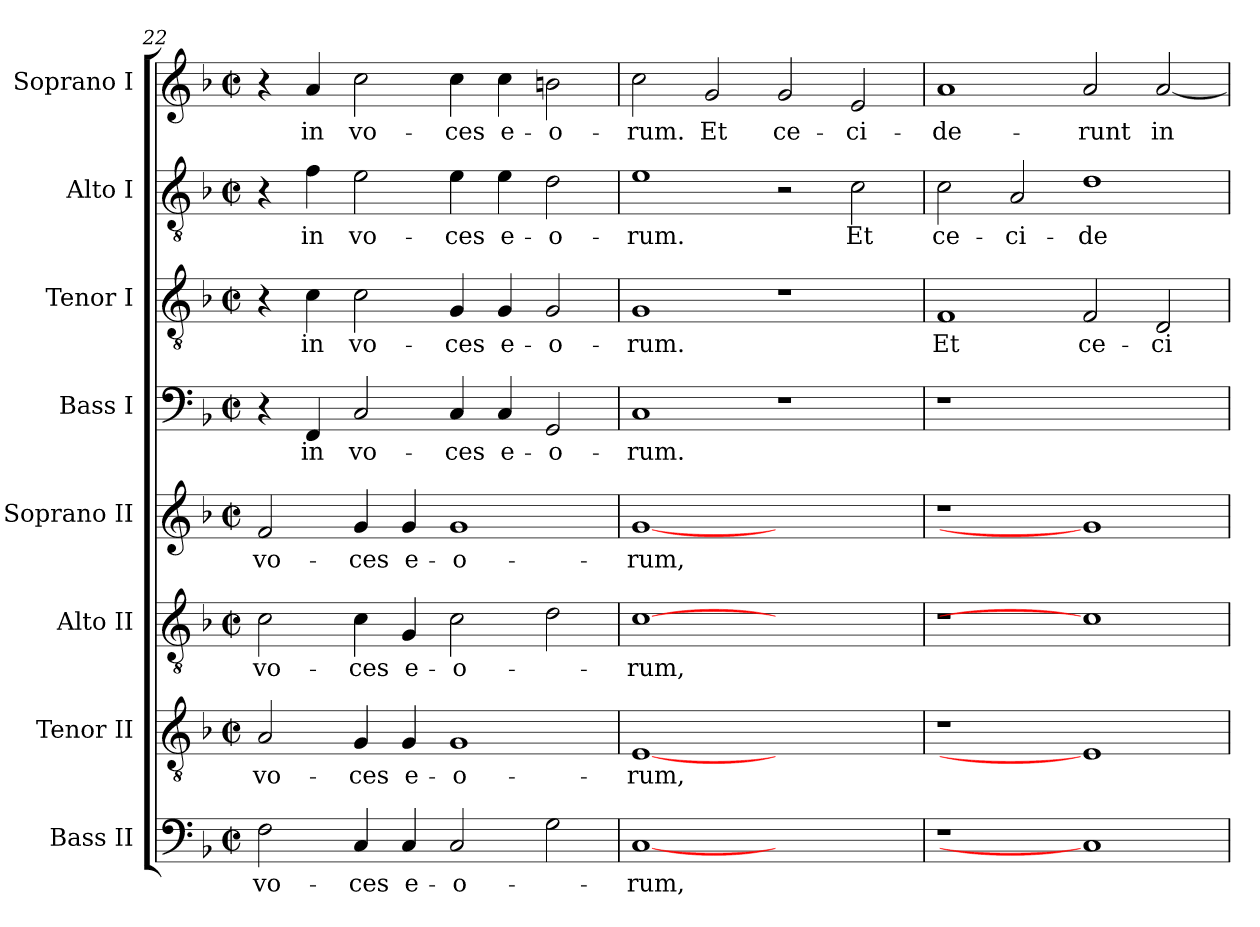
**kern	**text	**kern	**text	**kern	**text	**kern	**text	**kern	**text	**kern	**text	**kern	**text	**kern	**text
*part8	*part8	*part7	*part7	*part6	*part6	*part5	*part5	*part4	*part4	*part3	*part3	*part2	*part2	*part1	*part1
*staff8	*staff8	*staff7	*staff7	*staff6	*staff6	*staff5	*staff5	*staff4	*staff4	*staff3	*staff3	*staff2	*staff2	*staff1	*staff1
*I"Bass II	*	*I"Tenor II	*	*I"Alto II	*	*I"Soprano II	*	*I"Bass I	*	*I"Tenor I	*	*I"Alto I	*	*I"Soprano I	*
*	*	*I'T	*	*I'A	*	*	*	*I'B	*	*	*	*	*	*	*
!!LO:PB:g=z
*clefF4	*	*clefGv2	*	*clefGv2	*	*clefG2	*	*clefF4	*	*clefGv2	*	*clefGv2	*	*clefG2	*
*k[b-]	*	*k[b-]	*	*k[b-]	*	*k[b-]	*	*k[b-]	*	*k[b-]	*	*k[b-]	*	*k[b-]	*
*F:	*	*F:	*	*F:	*	*F:	*	*F:	*	*F:	*	*F:	*	*F:	*
*M2/2	*	*M2/2	*	*M2/2	*	*M2/2	*	*M2/2	*	*M2/2	*	*M2/2	*	*M2/2	*
*met(c|)	*	*met(c|)	*	*met(c|)	*	*met(c|)	*	*met(c|)	*	*met(c|)	*	*met(c|)	*	*met(c|)	*
=22	=22	=22	=22	=22	=22	=22	=22	=22	=22	=22	=22	=22	=22	=22	=22
!	!LO:LY:b	!	!LO:LY:b	!	!LO:LY:b	!	!LO:LY:b	!	!	!	!	!	!	!	!
2F\	vo-	2A/	vo-	2c\	vo-	2f/	vo-	4r	.	4r	.	4r	.	4r	.
!	!	!	!	!	!	!	!	!	!LO:LY:b	!	!LO:LY:b	!	!LO:LY:b	!	!LO:LY:b
.	.	.	.	.	.	.	.	4FF/	in	4c\	in	4f\	in	4a/	in
!	!LO:LY:b	!	!LO:LY:b	!	!LO:LY:b	!	!LO:LY:b	!	!LO:LY:b	!	!LO:LY:b	!	!LO:LY:b	!	!LO:LY:b
4C/	-ces	4G/	-ces	4c\	-ces	4g/	-ces	2C/	vo-	2c\	vo-	2e\	vo-	2cc\	vo-
!	!LO:LY:b	!	!LO:LY:b	!	!LO:LY:b	!	!LO:LY:b	!	!	!	!	!	!	!	!
4C/	e-	4G/	e-	4G/	e-	4g/	e-	.	.	.	.	.	.	.	.
!	!LO:LY:b	!	!LO:LY:b	!	!LO:LY:b	!	!LO:LY:b	!	!LO:LY:b	!	!LO:LY:b	!	!LO:LY:b	!	!LO:LY:b
2C/	-o-	1G	-o-	2c\	-o-	1g	-o-	4C/	-ces	4G/	-ces	4e\	-ces	4cc\	-ces
!	!	!	!	!	!	!	!	!	!LO:LY:b	!	!LO:LY:b	!	!LO:LY:b	!	!LO:LY:b
.	.	.	.	.	.	.	.	4C/	e-	4G/	e-	4e\	e-	4cc\	e-
!	!	!	!	!	!	!	!	!	!LO:LY:b	!	!LO:LY:b	!	!LO:LY:b	!	!LO:LY:b
2G\	.	.	.	2d\	.	.	.	2GG/	-o-	2G/	-o-	2d\	-o-	2bn\	-o-
=23	=23	=23	=23	=23	=23	=23	=23	=23	=23	=23	=23	=23	=23	=23	=23
!	!LO:LY:b	!	!LO:LY:b	!	!LO:LY:b	!	!LO:LY:b	!	!LO:LY:b	!	!LO:LY:b	!	!LO:LY:b	!	!LO:LY:b
[1C	-rum,	[1E	-rum,	[1c	-rum,	[1g	-rum,	1C	-rum.	1G	-rum.	1e	-rum.	2cc\	-rum.
!	!	!	!	!	!	!	!	!	!	!	!	!	!	!	!LO:LY:b
.	.	.	.	.	.	.	.	.	.	.	.	.	.	2g/	Et
!	!	!	!	!	!	!	!	!	!	!	!	!	!	!	!LO:LY:b
1ryy	.	1ryy	.	1ryy	.	1ryy	.	1r	.	1r	.	2r	.	2g/	ce-
!	!	!	!	!	!	!	!	!	!	!	!	!	!LO:LY:b	!	!LO:LY:b
.	.	.	.	.	.	.	.	.	.	.	.	2c\	Et	2e/	-ci-
=24	=24	=24	=24	=24	=24	=24	=24	=24	=24	=24	=24	=24	=24	=24	=24
!LO:N:vis=1	!	!LO:N:vis=1	!	!LO:N:vis=1	!	!LO:N:vis=1	!	!LO:N:vis=1	!	!	!LO:LY:b	!	!LO:LY:b	!	!LO:LY:b
1r	.	1r	.	1r	.	1r	.	1r	.	1F	Et	2c\	ce-	1a	-de-
!	!	!	!	!	!	!	!	!	!	!	!	!	!LO:LY:b	!	!
.	.	.	.	.	.	.	.	.	.	.	.	2A/	-ci-	.	.
!	!	!	!	!	!	!	!	!	!	!	!LO:LY:b	!	!LO:LY:b	!	!LO:LY:b
1C]	.	1E]	.	1c]	.	1g]	.	1ryy	.	2F/	ce-	1d	-de-	2a/	-runt
!	!	!	!	!	!	!	!	!	!	!	!LO:LY:b	!	!	!	!LO:LY:b
.	.	.	.	.	.	.	.	.	.	2D/	-ci-	.	.	[<2a/	in
=	=	=	=	=	=	=	=	=	=	=	=	=	=	=	=
*-	*-	*-	*-	*-	*-	*-	*-	*-	*-	*-	*-	*-	*-	*-	*-
